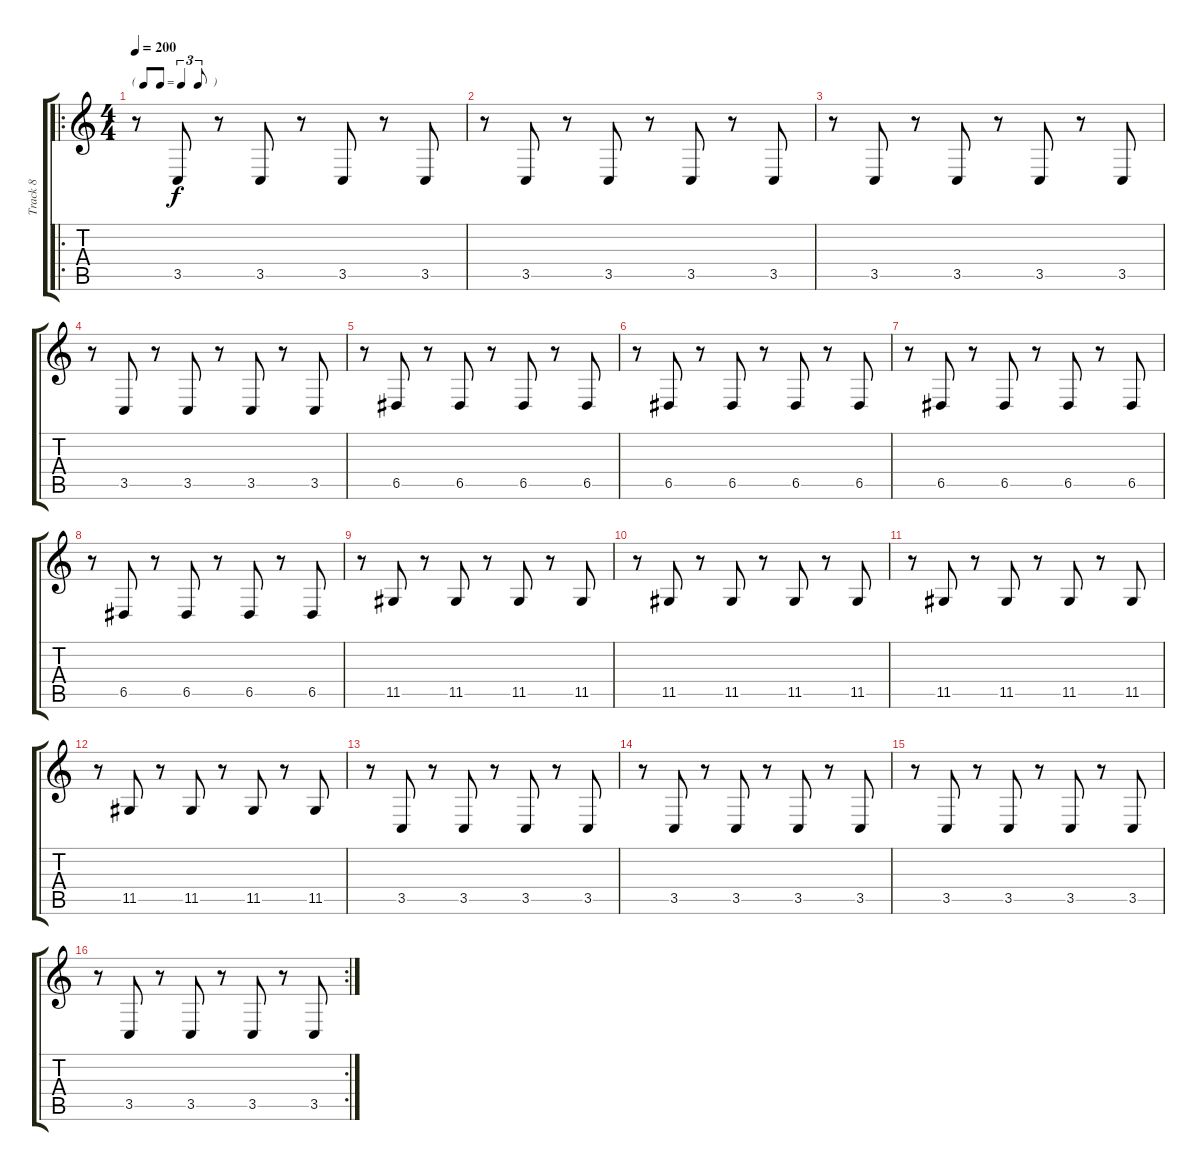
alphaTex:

\track ("Track 8" "Track 8") {instrument trombone}
\staff {score tabs}
\tuning (E4 B3 G3 D3 A2 E2) {hide}
\ro
\ts (4 4)
\tf triplet8th
\tempo 200
\clef g2
\ks c
r.8{dy f instrument trombone} 3.5.8 r.8 3.5.8 r.8 3.5.8 r.8 3.5.8 |
r.8 3.5.8 r.8 3.5.8 r.8 3.5.8 r.8 3.5.8 |
r.8 3.5.8 r.8 3.5.8 r.8 3.5.8 r.8 3.5.8 |
r.8 3.5.8 r.8 3.5.8 r.8 3.5.8 r.8 3.5.8 |
r.8 6.5.8 r.8 6.5.8 r.8 6.5.8 r.8 6.5.8 |
r.8 6.5.8 r.8 6.5.8 r.8 6.5.8 r.8 6.5.8 |
r.8 6.5.8 r.8 6.5.8 r.8 6.5.8 r.8 6.5.8 |
r.8 6.5.8 r.8 6.5.8 r.8 6.5.8 r.8 6.5.8 |
r.8 11.5.8 r.8 11.5.8 r.8 11.5.8 r.8 11.5.8 |
r.8 11.5.8 r.8 11.5.8 r.8 11.5.8 r.8 11.5.8 |
r.8 11.5.8 r.8 11.5.8 r.8 11.5.8 r.8 11.5.8 |
r.8 11.5.8 r.8 11.5.8 r.8 11.5.8 r.8 11.5.8 |
r.8 3.5.8 r.8 3.5.8 r.8 3.5.8 r.8 3.5.8 |
r.8 3.5.8 r.8 3.5.8 r.8 3.5.8 r.8 3.5.8 |
r.8 3.5.8 r.8 3.5.8 r.8 3.5.8 r.8 3.5.8 |
\rc 2
r.8 3.5.8 r.8 3.5.8 r.8 3.5.8 r.8 3.5.8
